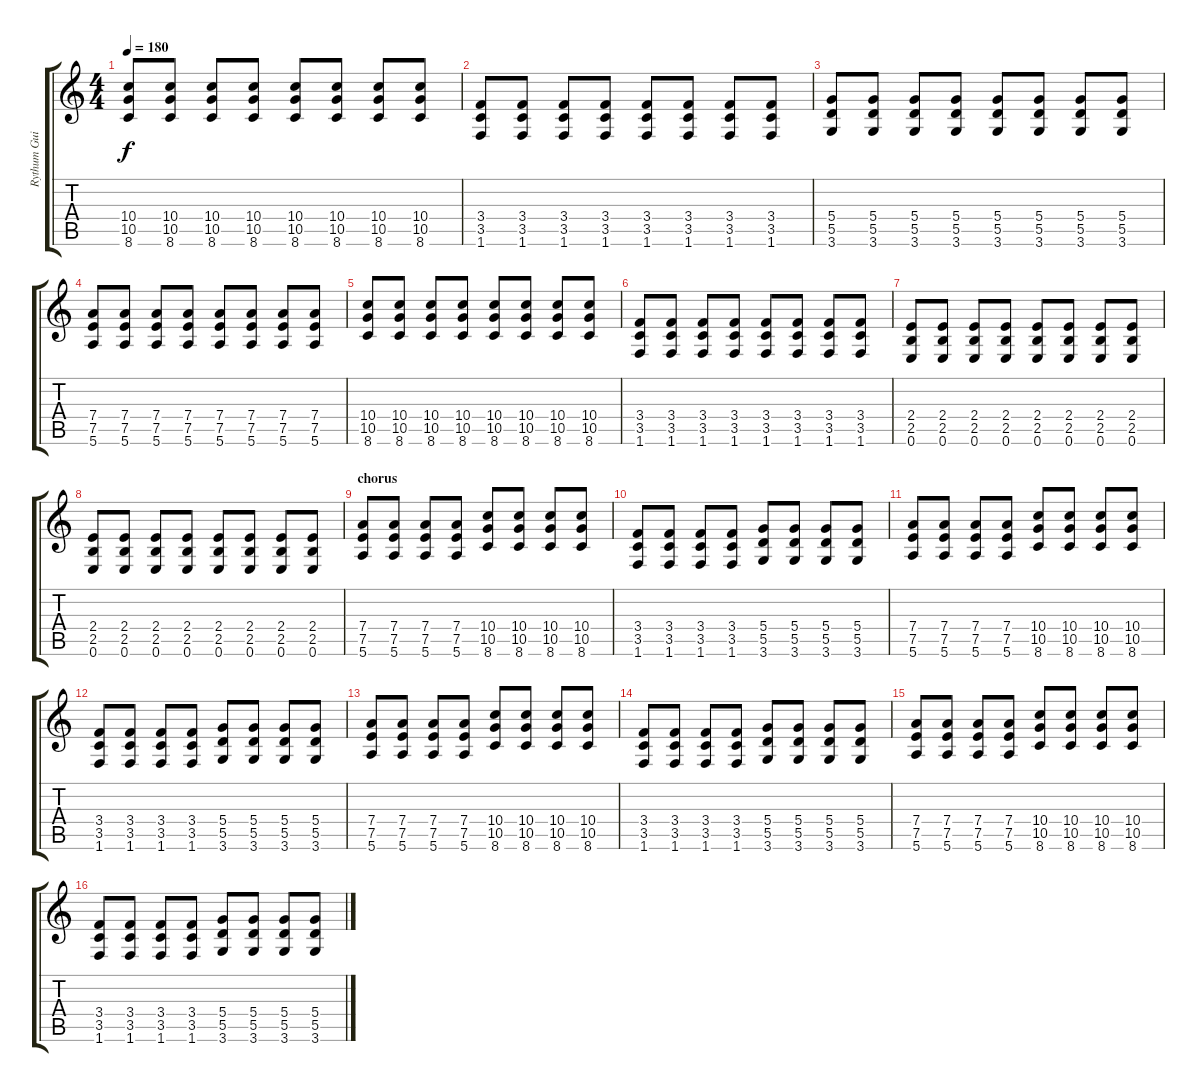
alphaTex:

\track ("Rythum Guitar" "Rythum Gui") {instrument overdrivenguitar}
\staff {score tabs}
\tuning (E4 B3 G3 D3 A2 E2) {hide}
\ts (4 4)
\tempo 180
\clef g2
\ks c
(10.4 10.5 8.6).8{dy f} (10.4 10.5 8.6).8 (10.4 10.5 8.6).8 (10.4 10.5 8.6).8 (10.4 10.5 8.6).8 (10.4 10.5 8.6).8 (10.4 10.5 8.6).8 (10.4 10.5 8.6).8 |
(3.4 3.5 1.6).8 (3.4 3.5 1.6).8 (3.4 3.5 1.6).8 (3.4 3.5 1.6).8 (3.4 3.5 1.6).8 (3.4 3.5 1.6).8 (3.4 3.5 1.6).8 (3.4 3.5 1.6).8 |
(5.4 5.5 3.6).8 (5.4 5.5 3.6).8 (5.4 5.5 3.6).8 (5.4 5.5 3.6).8 (5.4 5.5 3.6).8 (5.4 5.5 3.6).8 (5.4 5.5 3.6).8 (5.4 5.5 3.6).8 |
(7.4 7.5 5.6).8 (7.4 7.5 5.6).8 (7.4 7.5 5.6).8 (7.4 7.5 5.6).8 (7.4 7.5 5.6).8 (7.4 7.5 5.6).8 (7.4 7.5 5.6).8 (7.4 7.5 5.6).8 |
(10.4 10.5 8.6).8 (10.4 10.5 8.6).8 (10.4 10.5 8.6).8 (10.4 10.5 8.6).8 (10.4 10.5 8.6).8 (10.4 10.5 8.6).8 (10.4 10.5 8.6).8 (10.4 10.5 8.6).8 |
(3.4 3.5 1.6).8 (3.4 3.5 1.6).8 (3.4 3.5 1.6).8 (3.4 3.5 1.6).8 (3.4 3.5 1.6).8 (3.4 3.5 1.6).8 (3.4 3.5 1.6).8 (3.4 3.5 1.6).8 |
(2.4 2.5 0.6).8 (2.4 2.5 0.6).8 (2.4 2.5 0.6).8 (2.4 2.5 0.6).8 (2.4 2.5 0.6).8 (2.4 2.5 0.6).8 (2.4 2.5 0.6).8 (2.4 2.5 0.6).8 |
(2.4 2.5 0.6).8 (2.4 2.5 0.6).8 (2.4 2.5 0.6).8 (2.4 2.5 0.6).8 (2.4 2.5 0.6).8 (2.4 2.5 0.6).8 (2.4 2.5 0.6).8 (2.4 2.5 0.6).8 |
\section ("" "chorus")
(7.4 7.5 5.6).8 (7.4 7.5 5.6).8 (7.4 7.5 5.6).8 (7.4 7.5 5.6).8 (10.4 10.5 8.6).8 (10.4 10.5 8.6).8 (10.4 10.5 8.6).8 (10.4 10.5 8.6).8 |
(3.4 3.5 1.6).8 (3.4 3.5 1.6).8 (3.4 3.5 1.6).8 (3.4 3.5 1.6).8 (5.4 5.5 3.6).8 (5.4 5.5 3.6).8 (5.4 5.5 3.6).8 (5.4 5.5 3.6).8 |
(7.4 7.5 5.6).8 (7.4 7.5 5.6).8 (7.4 7.5 5.6).8 (7.4 7.5 5.6).8 (10.4 10.5 8.6).8 (10.4 10.5 8.6).8 (10.4 10.5 8.6).8 (10.4 10.5 8.6).8 |
(3.4 3.5 1.6).8 (3.4 3.5 1.6).8 (3.4 3.5 1.6).8 (3.4 3.5 1.6).8 (5.4 5.5 3.6).8 (5.4 5.5 3.6).8 (5.4 5.5 3.6).8 (5.4 5.5 3.6).8 |
(7.4 7.5 5.6).8 (7.4 7.5 5.6).8 (7.4 7.5 5.6).8 (7.4 7.5 5.6).8 (10.4 10.5 8.6).8 (10.4 10.5 8.6).8 (10.4 10.5 8.6).8 (10.4 10.5 8.6).8 |
(3.4 3.5 1.6).8 (3.4 3.5 1.6).8 (3.4 3.5 1.6).8 (3.4 3.5 1.6).8 (5.4 5.5 3.6).8 (5.4 5.5 3.6).8 (5.4 5.5 3.6).8 (5.4 5.5 3.6).8 |
(7.4 7.5 5.6).8 (7.4 7.5 5.6).8 (7.4 7.5 5.6).8 (7.4 7.5 5.6).8 (10.4 10.5 8.6).8 (10.4 10.5 8.6).8 (10.4 10.5 8.6).8 (10.4 10.5 8.6).8 |
(3.4 3.5 1.6).8 (3.4 3.5 1.6).8 (3.4 3.5 1.6).8 (3.4 3.5 1.6).8 (5.4 5.5 3.6).8 (5.4 5.5 3.6).8 (5.4 5.5 3.6).8 (5.4 5.5 3.6).8
